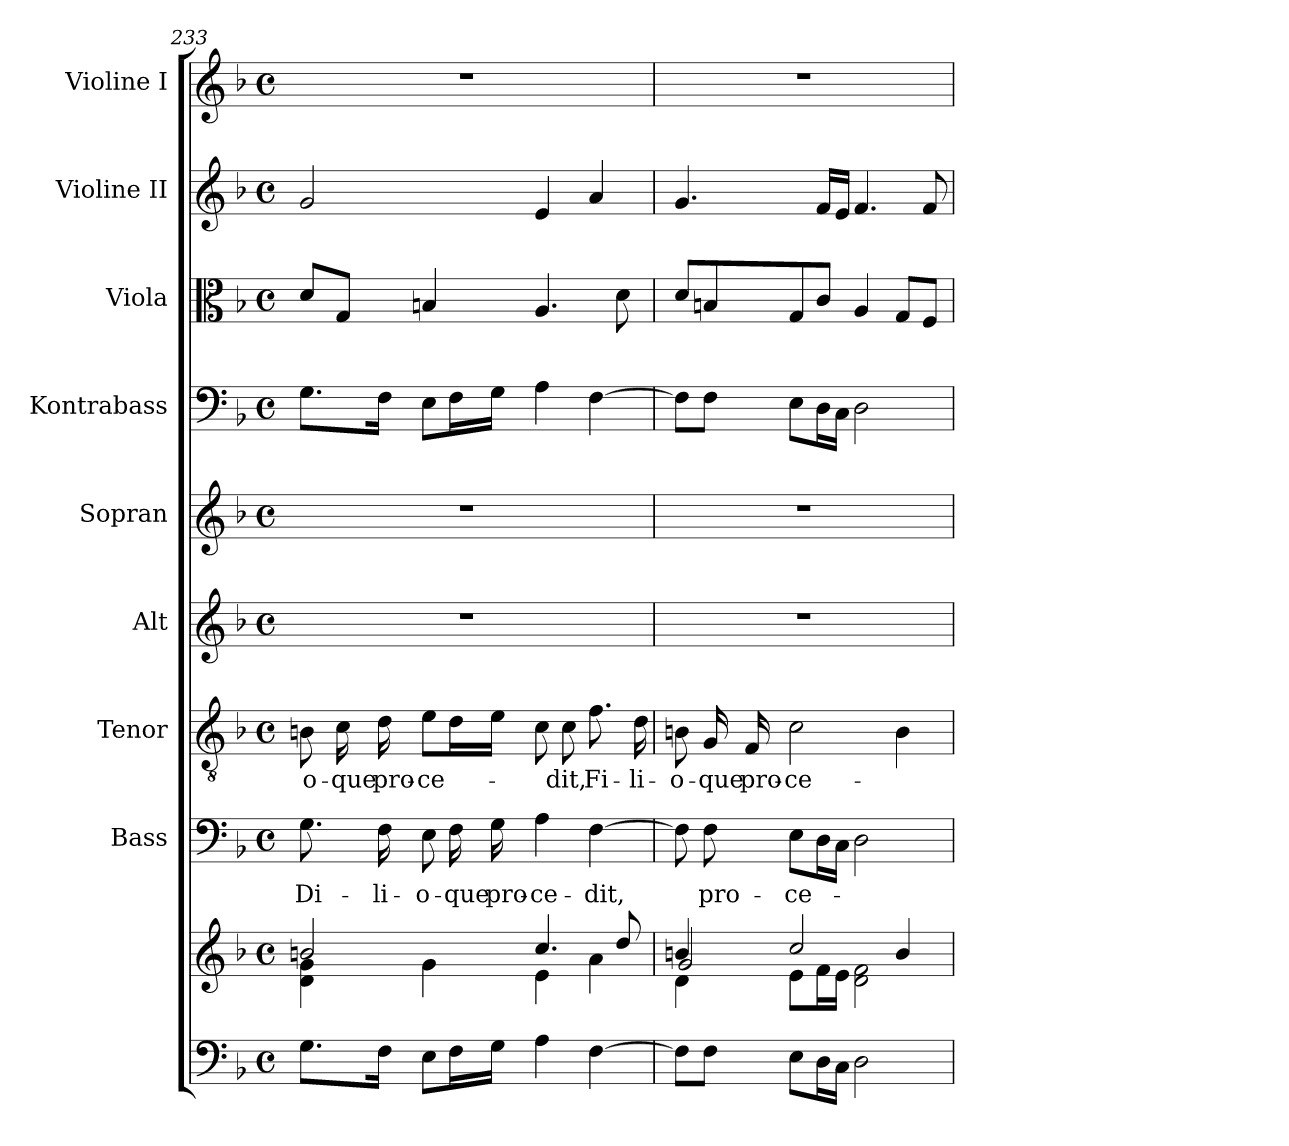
**kern	**kern	**kern	**text	**kern	**text	**kern	**kern	**kern	**kern	**kern	**kern
*part9	*part9	*part8	*part8	*part7	*part7	*part6	*part5	*part4	*part3	*part2	*part1
*staff10	*staff9	*staff8	*staff8	*staff7	*staff7	*staff6	*staff5	*staff4	*staff3	*staff2	*staff1
*	*	*I"Bass	*	*I"Tenor	*	*I"Alt	*I"Sopran	*I"Kontrabass	*I"Viola	*I"Violine II	*I"Violine I
*	*	*I'B.	*	*I'T.	*	*I'A.	*I'S.	*I'Kb.	*I'Vla.	*I'Vl. II	*I'Vl. I
*clefF4	*clefG2	*clefF4	*	*clefGv2	*	*clefG2	*clefG2	*clefF4	*clefC3	*clefG2	*clefG2
*	*	*	*	*	*	*	*	*ITrd7c12	*	*	*
*k[b-]	*k[b-]	*k[b-]	*	*k[b-]	*	*k[b-]	*k[b-]	*k[b-]	*k[b-]	*k[b-]	*k[b-]
*F:	*F:	*F:	*	*F:	*	*F:	*F:	*F:	*F:	*F:	*F:
*M4/4	*M4/4	*M4/4	*	*M4/4	*	*M4/4	*M4/4	*M4/4	*M4/4	*M4/4	*M4/4
*met(c)	*met(c)	*met(c)	*	*met(c)	*	*met(c)	*met(c)	*met(c)	*met(c)	*met(c)	*met(c)
=233	=233	=233	=233	=233	=233	=233	=233	=233	=233	=233	=233
*	*^	*	*	*	*	*	*	*	*	*	*
!	!	!	!	!LO:LY:b	!	!LO:LY:b	!	!	!	!	!	!
8.G\L	2bn/	4d\ 4g\	8.G\	Di-	8Bn\	-o-	1r	1r	8.GG\L	8d/L	2g/	1r
!	!	!	!	!	!	!LO:LY:b	!	!	!	!	!	!
.	.	.	.	.	16c\	-que	.	.	.	8G/J	.	.
!	!	!	!	!LO:LY:b	!	!LO:LY:b	!	!	!	!	!	!
16F\Jk	.	.	16F\	-li-	16d\	pro-	.	.	16FF\Jk	.	.	.
!	!	!	!	!LO:LY:b	!	!LO:LY:b	!	!	!	!	!	!
8E\L	.	4g\	8E\	-o-	8e\L	-ce-	.	.	8EE\L	4Bn/	.	.
!	!	!	!	!LO:LY:b	!	!	!	!	!	!	!	!
16F\L	.	.	16F\	-que	16d\L	.	.	.	16FF\L	.	.	.
!	!	!	!	!LO:LY:b	!	!	!	!	!	!	!	!
16G\JJ	.	.	16G\	pro-	16e\JJ	.	.	.	16GG\JJ	.	.	.
!	!	!	!	!LO:LY:b	!	!	!	!	!	!	!	!
4A\	4.cc/	4e\	4A\	-ce-	8c\	.	.	.	4AA\	4.A/	4e/	.
!	!	!	!	!	!	!LO:LY:b	!	!	!	!	!	!
.	.	.	.	.	8c\	-dit,	.	.	.	.	.	.
!	!	!	!	!LO:LY:b	!	!LO:LY:b	!	!	!	!	!	!
[4F\	.	4a\	[4F\	-dit,	8.f\	Fi-	.	.	[4FF\	.	4a/	.
.	8dd/	.	.	.	.	.	.	.	.	8d\	.	.
!	!	!	!	!	!	!LO:LY:b	!	!	!	!	!	!
.	.	.	.	.	16d\	-li-	.	.	.	.	.	.
=234	=234	=234	=234	=234	=234	=234	=234	=234	=234	=234	=234	=234
*	*	*^	*	*	*	*	*	*	*	*	*	*
!	!	!	!	!	!	!	!LO:LY:b	!	!	!	!	!	!
8F\L]	4bn/	4d\	2g/	8F\]	.	8Bn\	-o-	1r	1r	8FF\L]	8d/L	4.g/	1r
!	!	!	!	!	!LO:LY:b	!	!LO:LY:b	!	!	!	!	!	!
8F\J	.	.	.	8F\	pro-	16G/	-que	.	.	8FF\J	8Bn/	.	.
!	!	!	!	!	!	!	!LO:LY:b	!	!	!	!	!	!
.	.	.	.	.	.	16F/	pro-	.	.	.	.	.	.
!	!	!	!	!	!LO:LY:b	!	!LO:LY:b	!	!	!	!	!	!
8E\L	2cc/	8e\L	.	8E\L	-ce-	2c\	-ce-	.	.	8EE\L	8G/	.	.
16D\L	.	16f\L	.	16D\L	.	.	.	.	.	16DD\L	8c/J	16f/LL	.
16C\JJ	.	16e\JJ	.	16C\JJ	.	.	.	.	.	16CC\JJ	.	16e/JJ	.
2D\	.	2d\ 2f\	2ryy	2D\	.	.	.	.	.	2DD\	4A/	4.f/	.
.	4b/	.	.	.	.	4B\	.	.	.	.	8G/L	.	.
.	.	.	.	.	.	.	.	.	.	.	8F/J	8f/	.
*	*v	*v	*v	*	*	*	*	*	*	*	*	*	*
=	=	=	=	=	=	=	=	=	=	=	=
*-	*-	*-	*-	*-	*-	*-	*-	*-	*-	*-	*-
